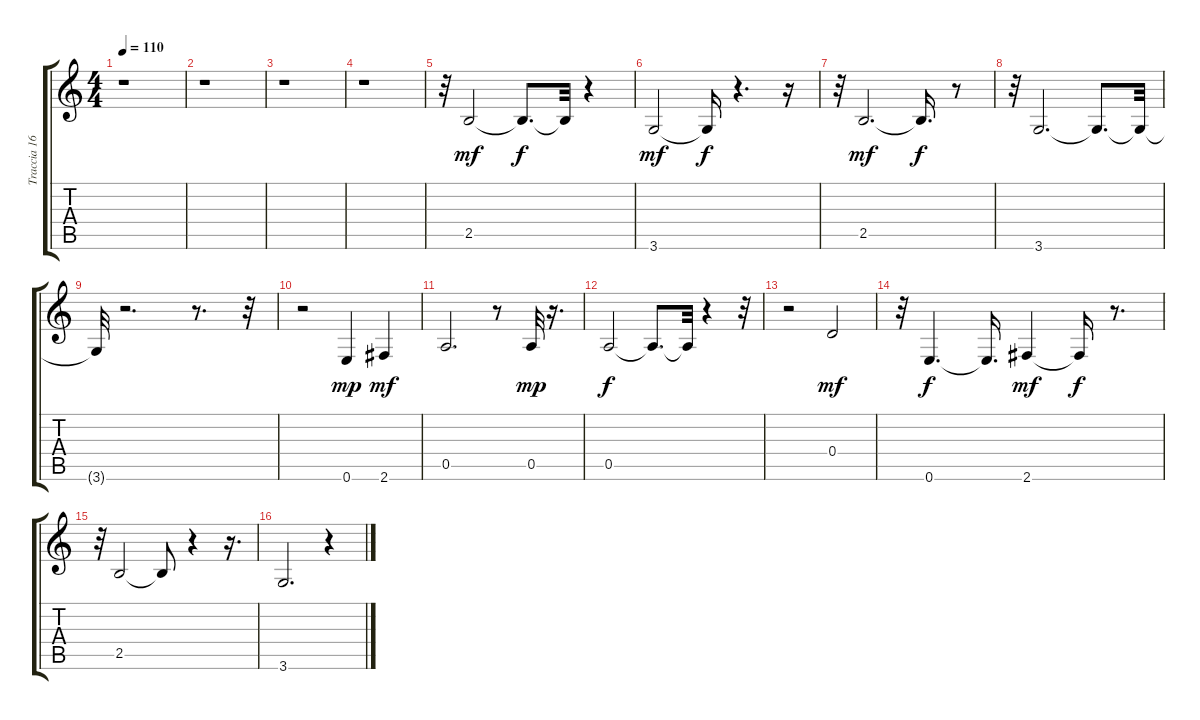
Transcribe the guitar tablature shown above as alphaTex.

\track ("Traccia 16" "Traccia 16") {instrument distortionguitar}
\staff {score tabs}
\tuning (E4 B3 G3 D3 A2 E2) {hide}
\ts (4 4)
\tempo 110
\clef g2
\ks c
r.1{dy mf} |
r.1 |
r.1 |
r.1 |
r.32 2.5.2 2.5{t}.8{d dy f} 2.5{t}.32 r.4 |
3.6.2{dy mf} 3.6{t}.16{dy f} r.4{d} r.16 |
r.32 2.5.2{d dy mf} 2.5{t}.16{d dy f} r.8 |
r.32 3.6.2{d} 3.6{t}.8{d} 3.6{t}.32 |
3.6{t}.32 r.2{d} r.8{d} r.32 |
r.2 0.6.4{dy mp} 2.6.4{dy mf} |
0.5.2{d} r.8 0.5.32{dy mp} r.16{d} |
0.5.2{dy f} 0.5{t}.8{d} 0.5{t}.32 r.4 r.32 |
r.2 0.4.2{dy mf} |
r.32 0.6.4{d dy f} 0.6{t}.16{d} 2.6.4{dy mf} 2.6{t}.16{dy f} r.8{d} |
r.32 2.5.2 2.5{t}.8 r.4 r.16{d} |
3.6.2{d} r.4
